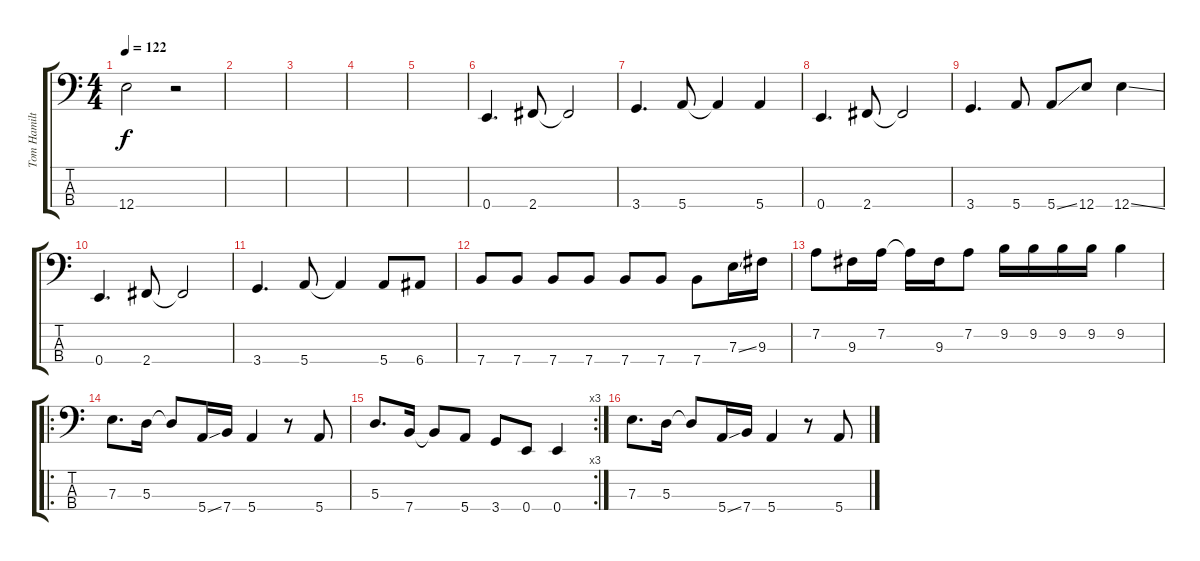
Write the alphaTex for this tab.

\track ("Tom Hamilton" "Tom Hamilt") {instrument electricbassfinger}
\staff {score tabs}
\tuning (G2 D2 A1 E1) {hide}
\ts (4 4)
\tempo 122
\clef f4
\ks c
12.4.2{dy f} r.2 |
|
|
|
|
0.4.4{d} 2.4.8 2.4{t}.2 |
3.4.4{d} 5.4.8 5.4{t}.4 5.4.4 |
0.4.4{d} 2.4.8 2.4{t}.2 |
3.4.4{d} 5.4.8 5.4{ss}.8 12.4.8 12.4{ss}.4 |
0.4.4{d} 2.4.8 2.4{t}.2 |
3.4.4{d} 5.4.8 5.4{t}.4 5.4.8 6.4.8 |
7.4.8 7.4.8 7.4.8 7.4.8 7.4.8 7.4.8 7.4.8 7.3{ss}.16 9.3.16 |
7.2.8 9.3.16 7.2.16 7.2{t}.16 9.3.16 7.2.8 9.2.16 9.2.16 9.2.16 9.2.16 9.2.4 |
\ro
7.3.8{d} 5.3.16 5.3{t}.8 5.4{ss}.16 7.4.16 5.4.4 r.8 5.4.8 |
\rc 3
5.3.8{d} 7.4.16 7.4{t}.8 5.4.8 3.4.8 0.4.8 0.4.4 |
7.3.8{d} 5.3.16 5.3{t}.8 5.4{ss}.16 7.4.16 5.4.4 r.8 5.4.8
